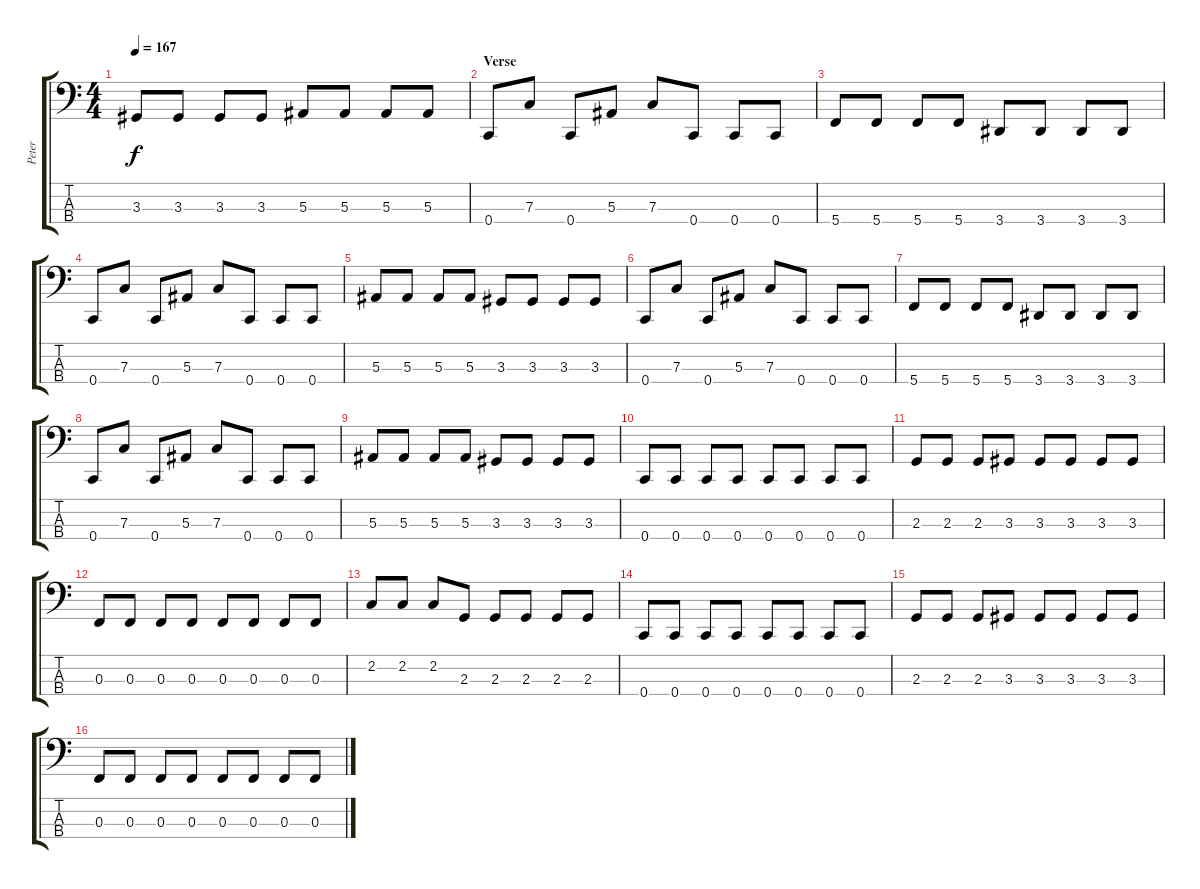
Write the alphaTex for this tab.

\track ("Peter" "Peter") {instrument slapbass1}
\staff {score tabs}
\tuning (Eb2 Bb1 F1 C1) {hide}
\ts (4 4)
\tempo 167
\clef f4
\ks c
3.3.8{dy f} 3.3.8 3.3.8 3.3.8 5.3.8 5.3.8 5.3.8 5.3.8 |
\section ("" "Verse")
0.4.8 7.3.8 0.4.8 5.3.8 7.3.8 0.4.8 0.4.8 0.4.8 |
5.4.8 5.4.8 5.4.8 5.4.8 3.4.8 3.4.8 3.4.8 3.4.8 |
0.4.8 7.3.8 0.4.8 5.3.8 7.3.8 0.4.8 0.4.8 0.4.8 |
5.3.8 5.3.8 5.3.8 5.3.8 3.3.8 3.3.8 3.3.8 3.3.8 |
0.4.8 7.3.8 0.4.8 5.3.8 7.3.8 0.4.8 0.4.8 0.4.8 |
5.4.8 5.4.8 5.4.8 5.4.8 3.4.8 3.4.8 3.4.8 3.4.8 |
0.4.8 7.3.8 0.4.8 5.3.8 7.3.8 0.4.8 0.4.8 0.4.8 |
5.3.8 5.3.8 5.3.8 5.3.8 3.3.8 3.3.8 3.3.8 3.3.8 |
0.4.8 0.4.8 0.4.8 0.4.8 0.4.8 0.4.8 0.4.8 0.4.8 |
2.3.8 2.3.8 2.3.8 3.3.8 3.3.8 3.3.8 3.3.8 3.3.8 |
0.3.8 0.3.8 0.3.8 0.3.8 0.3.8 0.3.8 0.3.8 0.3.8 |
2.2.8 2.2.8 2.2.8 2.3.8 2.3.8 2.3.8 2.3.8 2.3.8 |
0.4.8 0.4.8 0.4.8 0.4.8 0.4.8 0.4.8 0.4.8 0.4.8 |
2.3.8 2.3.8 2.3.8 3.3.8 3.3.8 3.3.8 3.3.8 3.3.8 |
0.3.8 0.3.8 0.3.8 0.3.8 0.3.8 0.3.8 0.3.8 0.3.8
